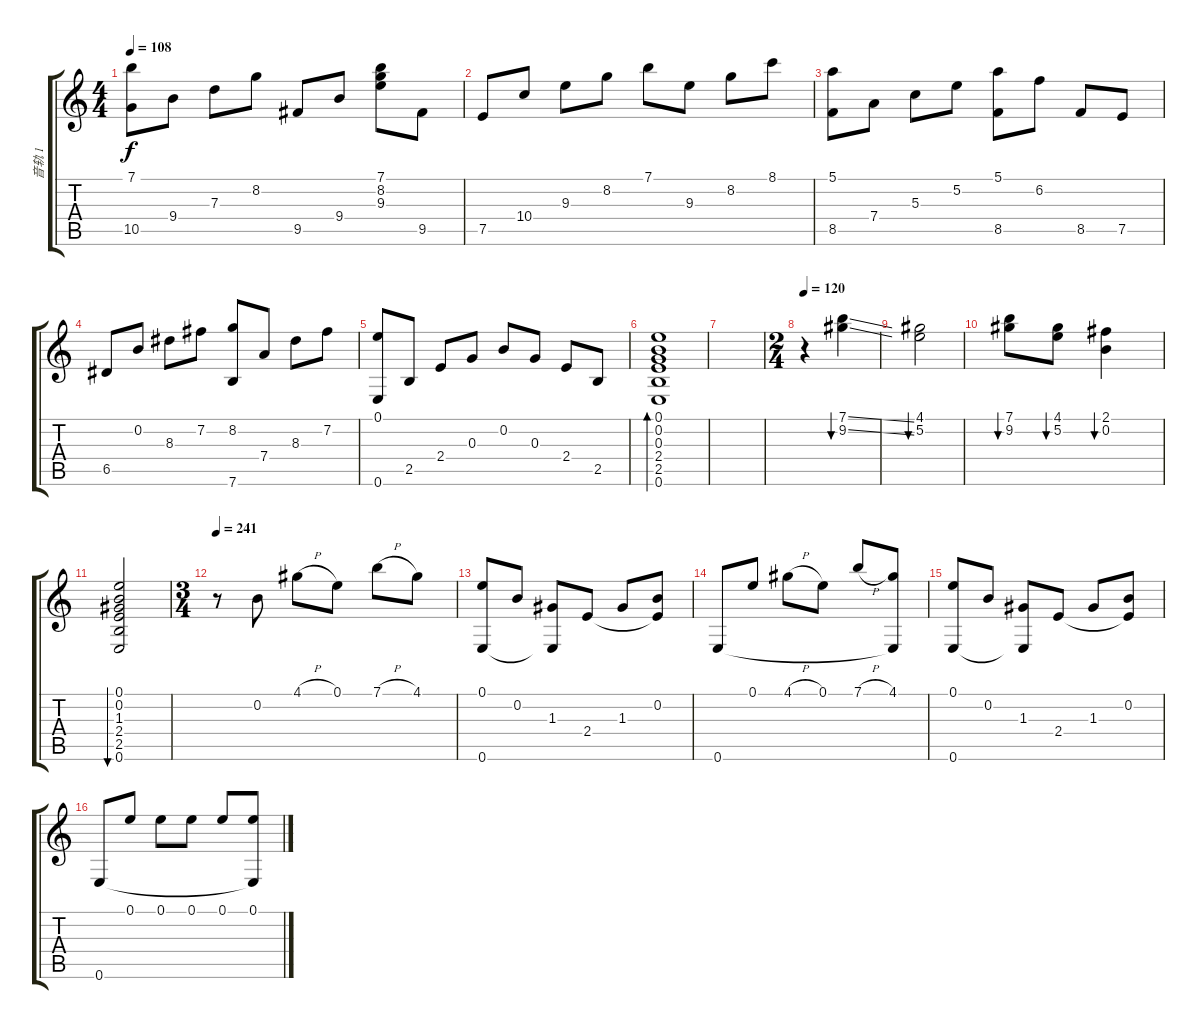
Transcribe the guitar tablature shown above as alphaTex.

\track ("音轨 1" "音轨 1") {instrument acousticguitarnylon}
\staff {score tabs}
\tuning (E4 B3 G3 D3 A2 E2) {hide}
\ts (4 4)
\tempo 108
\clef g2
\ks c
(7.1 10.5).8{dy f} 9.4.8 7.3.8 8.2.8 9.5.8 9.4.8 (7.1 8.2 9.3).8 9.5.8 |
7.5.8 10.4.8 9.3.8 8.2.8 7.1.8 9.3.8 8.2.8 8.1.8 |
(5.1 8.5).8 7.4.8 5.3.8 5.2.8 (5.1 8.5).8 6.2.8 8.5.8 7.5.8 |
6.5.8 0.2.8 8.3.8 7.2.8 (8.2 7.6).8 7.4.8 8.3.8 7.2.8 |
(0.1 0.6).8 2.5.8 2.4.8 0.3.8 0.2.8 0.3.8 2.4.8 2.5.8 |
(0.1 0.2 0.3 2.4 2.5 0.6).1{bd 480} |
|
\ts (2 4)
\tempo 120
r.4 (7.1{ss} 9.2{ss}).4{bu 60} |
(4.1 5.2).2{bu 60} |
(7.1 9.2).8{bu 60} (4.1 5.2).8{bu 240} (2.1 0.2).4{bu 240} |
(0.1 0.2 1.3 2.4 2.5 0.6).2{bu 480} |
\ts (3 4)
\tempo 241
r.8 0.2.8 4.1{h}.8 0.1.8 7.1{h}.8 4.1.8 |
(0.1 0.6).8 0.2.8 (1.3 0.6{t}).8 2.4.8 1.3.8 (0.2 2.4{t}).8 |
0.6.8 0.1.8 4.1{h}.8 0.1.8 7.1{h}.8 (4.1 0.6{t}).8 |
(0.1 0.6).8 0.2.8 (1.3 0.6{t}).8 2.4.8 1.3.8 (0.2 2.4{t}).8 |
0.6.8 0.1.8 0.1.8 0.1.8 0.1.8 (0.1 0.6{t}).8
